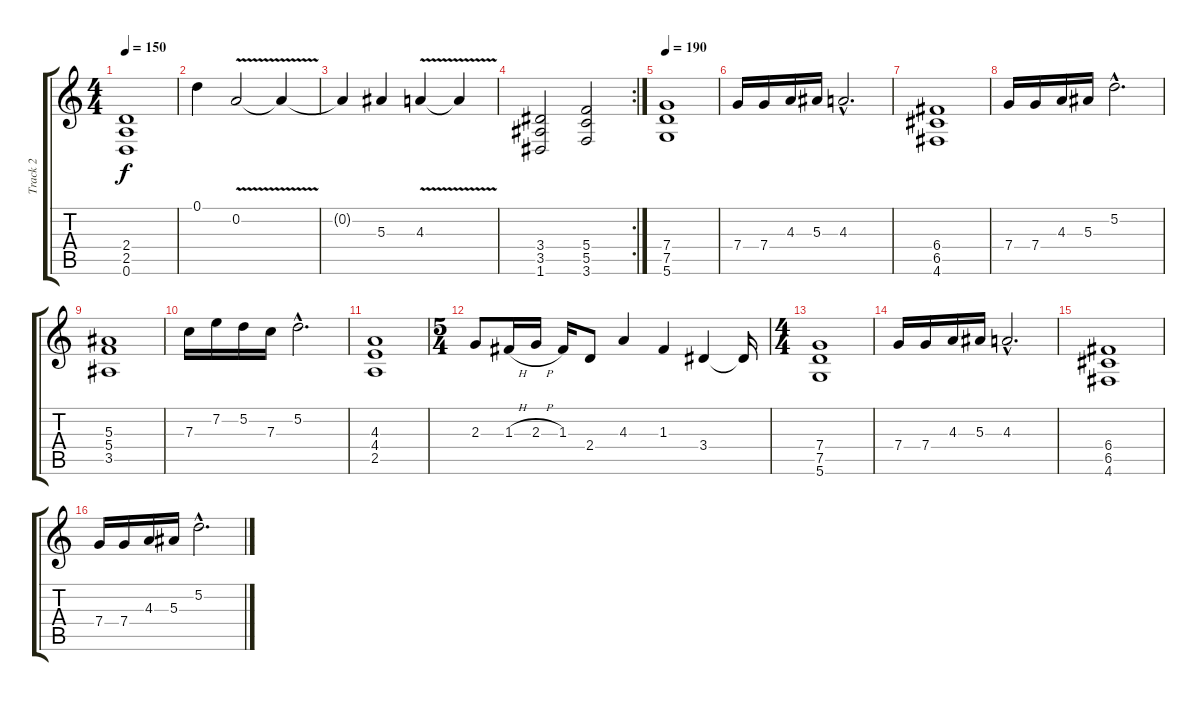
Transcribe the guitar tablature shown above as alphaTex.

\track ("Track 2" "Track 2") {instrument overdrivenguitar}
\staff {score tabs}
\tuning (D4 A3 F3 C3 G2 D2) {hide}
\ts (4 4)
\tempo 150
\clef g2
\ks c
(2.4 2.5 0.6).1{dy f} |
0.1.4 0.2{v}.2 0.2{t}.4 |
0.2{t}.4 5.3.4 4.3{v}.4 4.3{t}.4 |
\rc 2
(3.4 3.5 1.6).2 (5.4 5.5 3.6).2 |
\tempo 190
(7.4 7.5 5.6).1 |
7.4.16 7.4.16 4.3.16 5.3.16 4.3{hac}.2{d} |
(6.4 6.5 4.6).1 |
7.4.16 7.4.16 4.3.16 5.3.16 5.2{hac}.2{d} |
(5.3 5.4 3.5).1 |
7.3.16 7.2.16 5.2.16 7.3.16 5.2{hac}.2{d} |
(4.3 4.4 2.5).1 |
\ts (5 4)
2.3.8 1.3{h}.16 2.3{h}.16 1.3.16 2.4.8 4.3.4 1.3.4 3.4.4 3.4{t}.16 |
\ts (4 4)
(7.4 7.5 5.6).1 |
7.4.16 7.4.16 4.3.16 5.3.16 4.3{hac}.2{d} |
(6.4 6.5 4.6).1 |
7.4.16 7.4.16 4.3.16 5.3.16 5.2{hac}.2{d}
